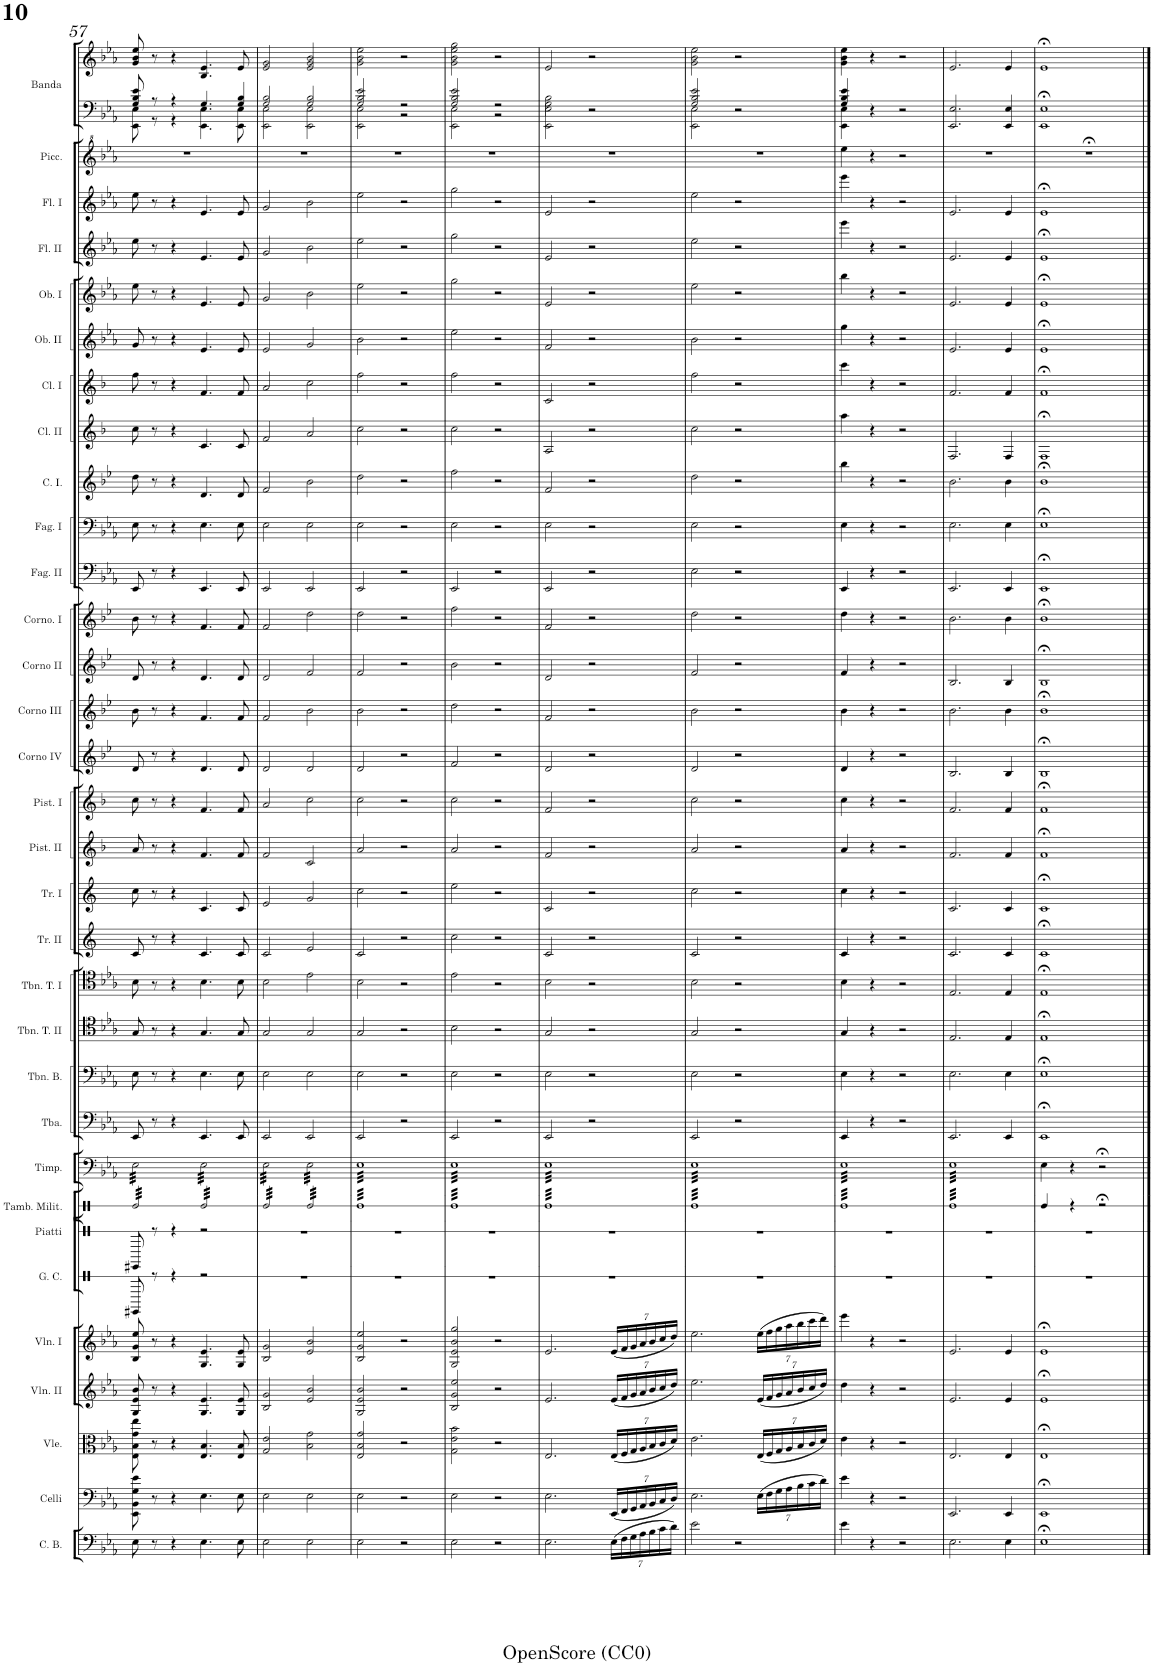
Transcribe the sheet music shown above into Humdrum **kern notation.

**kern	**kern	**kern	**kern	**kern	**kern	**kern	**kern	**kern	**kern	**kern	**kern	**kern	**kern	**kern	**kern	**kern	**kern	**kern	**kern	**kern	**kern	**kern	**kern	**kern	**kern	**kern	**kern	**kern	**kern	**kern	**kern
*part31	*part30	*part29	*part28	*part27	*part26	*part25	*part24	*part23	*part22	*part21	*part20	*part19	*part18	*part17	*part16	*part15	*part14	*part13	*part12	*part11	*part10	*part9	*part8	*part7	*part6	*part5	*part4	*part3	*part2	*part1	*part1
*staff32	*staff31	*staff30	*staff29	*staff28	*staff27	*staff26	*staff25	*staff24	*staff23	*staff22	*staff21	*staff20	*staff19	*staff18	*staff17	*staff16	*staff15	*staff14	*staff13	*staff12	*staff11	*staff10	*staff9	*staff8	*staff7	*staff6	*staff5	*staff4	*staff3	*staff2	*staff1
*I"C. Bassi	*I"Celli	*I"Viole	*I"Violini II	*I"Violini I	*I"Gran Cassa	*I"Piatti	*I"Timpani G. B. Eb.	*I"Tuba	*I"Trombone Basso	*I"Trombone Tenore II	*I"Trombone Tenore I	*I"Trombe Eb II	*I"Trombe Eb I	*I"Pist. Bb II	*I"Pist. Bb I	*I"Corno in F IV	*I"Corno in F III	*I"Corno in F II	*I"Corno in F I	*I"Fagotto II	*I"Fagotto I	*I"Corno Inglese	*I"Clarinetto in Bb II	*I"Clarinetto in Bb I	*I"Oboi II	*I"Oboi I	*I"Flauto II	*I"Flauto I	*I"Piccolo	*I"Banda (ad libitum)	*
*I'C. B.	*I'Celli	*I'Vle.	*I'Vln. II	*I'Vln. I	*I'G. C.	*I'Piatti	*I'Timp.	*I'Tba.	*I'Tbn. B.	*I'Tbn. T. II	*I'Tbn. T. I	*I'Tr. II	*I'Tr. I	*I'Pist. II	*I'Pist. I	*I'Corno IV	*I'Corno III	*I'Corno II	*I'Corno. I	*I'Fag. II	*I'Fag. I	*I'C. I.	*I'Cl. II	*I'Cl. I	*I'Ob. II	*I'Ob. I	*I'Fl. II	*I'Fl. I	*I'Picc.	*I'Banda	*
!!LO:PB:g=z
*clefF4	*clefF4	*clefC3	*clefG2	*clefG2	*clefX	*clefX	*clefF4	*clefF4	*clefF4	*clefC4	*clefC4	*clefG2	*clefG2	*clefG2	*clefG2	*clefG2	*clefG2	*clefG2	*clefG2	*clefF4	*clefF4	*clefG2	*clefG2	*clefG2	*clefG2	*clefG2	*clefG2	*clefG2	*clefG^2	*clefF4	*clefG2
*Trd7c12	*	*	*	*	*	*	*	*	*	*	*	*Trd-2c-3	*Trd-2c-3	*Trd1c2	*Trd1c2	*Trd4c7	*Trd4c7	*Trd4c7	*Trd4c7	*	*	*Trd4c7	*Trd1c2	*Trd1c2	*	*	*	*	*Trd-7c-12	*	*
*k[b-e-a-]	*k[b-e-a-]	*k[b-e-a-]	*k[b-e-a-]	*k[b-e-a-]	*k[b-e-a-]	*k[b-e-a-]	*k[b-e-a-]	*k[b-e-a-]	*k[b-e-a-]	*k[b-e-a-]	*k[b-e-a-]	*k[]	*k[]	*k[b-]	*k[b-]	*k[b-e-]	*k[b-e-]	*k[b-e-]	*k[b-e-]	*k[b-e-a-]	*k[b-e-a-]	*k[b-e-]	*k[b-]	*k[b-]	*k[b-e-a-]	*k[b-e-a-]	*k[b-e-a-]	*k[b-e-a-]	*k[b-e-a-]	*k[b-e-a-]	*k[b-e-a-]
*M4/4	*M4/4	*M4/4	*M4/4	*M4/4	*M4/4	*M4/4	*M4/4	*M4/4	*M4/4	*M4/4	*M4/4	*M4/4	*M4/4	*M4/4	*M4/4	*M4/4	*M4/4	*M4/4	*M4/4	*M4/4	*M4/4	*M4/4	*M4/4	*M4/4	*M4/4	*M4/4	*M4/4	*M4/4	*M4/4	*M4/4	*M4/4
*met(c)	*met(c)	*met(c)	*met(c)	*met(c)	*met(c)	*met(c)	*met(c)	*met(c)	*met(c)	*met(c)	*met(c)	*met(c)	*met(c)	*met(c)	*met(c)	*met(c)	*met(c)	*met(c)	*met(c)	*met(c)	*met(c)	*met(c)	*met(c)	*met(c)	*met(c)	*met(c)	*met(c)	*met(c)	*met(c)	*met(c)	*met(c)
=57	=57	=57	=57	=57	=57	=57	=57	=57	=57	=57	=57	=57	=57	=57	=57	=57	=57	=57	=57	=57	=57	=57	=57	=57	=57	=57	=57	=57	=57	=57	=57
*	*	*	*	*	*	*	*	*	*	*	*	*	*	*	*	*	*	*	*	*	*	*	*	*	*	*	*	*	*	*^	*
*	*	*	*	*	*	*	*tremolo	*	*	*	*	*	*	*	*	*	*	*	*	*	*	*	*	*	*	*	*	*	*	*	*	*
8E-\	8EE-\ 8BB-\ 8G\ 8e-\	8E-\ 8B-\ 8g\ 8ee-\	8G/ 8e-/ 8b-/	8B-/ 8g/ 8ee-/	8F#X/	8F#X/	32E-\LLL	8EE-/	8E-\	8G/	8B-\	8c/	8cc\	8a/	8cc\	8d/	8b-\	8d/	8b-\	8EE-/	8E-\	8dd\	8cc\	8ff\	8g/	8ee-\	8ee-\	8ee-\	1r	8G/ 8B-/ 8e-/	8EE-\ 8E-\	8g/ 8b-/ 8ee-/
.	.	.	.	.	.	.	32E-\	.	.	.	.	.	.	.	.	.	.	.	.	.	.	.	.	.	.	.	.	.	.	.	.	.
.	.	.	.	.	.	.	32E-\	.	.	.	.	.	.	.	.	.	.	.	.	.	.	.	.	.	.	.	.	.	.	.	.	.
.	.	.	.	.	.	.	32E-\	.	.	.	.	.	.	.	.	.	.	.	.	.	.	.	.	.	.	.	.	.	.	.	.	.
8r	8r	8r	8r	8r	8r	8r	32E-\	8r	8r	8r	8r	8r	8r	8r	8r	8r	8r	8r	8r	8r	8r	8r	8r	8r	8r	8r	8r	8r	.	8r	8r	8r
.	.	.	.	.	.	.	32E-\	.	.	.	.	.	.	.	.	.	.	.	.	.	.	.	.	.	.	.	.	.	.	.	.	.
.	.	.	.	.	.	.	32E-\	.	.	.	.	.	.	.	.	.	.	.	.	.	.	.	.	.	.	.	.	.	.	.	.	.
.	.	.	.	.	.	.	32E-\	.	.	.	.	.	.	.	.	.	.	.	.	.	.	.	.	.	.	.	.	.	.	.	.	.
4r	4r	4r	4r	4r	4r	4r	32E-\	4r	4r	4r	4r	4r	4r	4r	4r	4r	4r	4r	4r	4r	4r	4r	4r	4r	4r	4r	4r	4r	.	4r	4r	4r
.	.	.	.	.	.	.	32E-\	.	.	.	.	.	.	.	.	.	.	.	.	.	.	.	.	.	.	.	.	.	.	.	.	.
.	.	.	.	.	.	.	32E-\	.	.	.	.	.	.	.	.	.	.	.	.	.	.	.	.	.	.	.	.	.	.	.	.	.
.	.	.	.	.	.	.	32E-\	.	.	.	.	.	.	.	.	.	.	.	.	.	.	.	.	.	.	.	.	.	.	.	.	.
.	.	.	.	.	.	.	32E-\	.	.	.	.	.	.	.	.	.	.	.	.	.	.	.	.	.	.	.	.	.	.	.	.	.
.	.	.	.	.	.	.	32E-\	.	.	.	.	.	.	.	.	.	.	.	.	.	.	.	.	.	.	.	.	.	.	.	.	.
.	.	.	.	.	.	.	32E-\	.	.	.	.	.	.	.	.	.	.	.	.	.	.	.	.	.	.	.	.	.	.	.	.	.
.	.	.	.	.	.	.	32E-\JJJ	.	.	.	.	.	.	.	.	.	.	.	.	.	.	.	.	.	.	.	.	.	.	.	.	.
4.E-\	4.E-\	4.E-/ 4.B-/	4.G/ 4.e-/	4.G/ 4.e-/	2r	2r	32E-\LLL	4.EE-/	4.E-\	4.G/	4.B-\	4.c/	4.c/	4.f/	4.f/	4.d/	4.f/	4.d/	4.f/	4.EE-/	4.E-\	4.d/	4.c/	4.f/	4.e-/	4.e-/	4.e-/	4.e-/	.	4.G/	4.EE-\ 4.E-\	4.B-/ 4.e-/
.	.	.	.	.	.	.	32E-\	.	.	.	.	.	.	.	.	.	.	.	.	.	.	.	.	.	.	.	.	.	.	.	.	.
.	.	.	.	.	.	.	32E-\	.	.	.	.	.	.	.	.	.	.	.	.	.	.	.	.	.	.	.	.	.	.	.	.	.
.	.	.	.	.	.	.	32E-\	.	.	.	.	.	.	.	.	.	.	.	.	.	.	.	.	.	.	.	.	.	.	.	.	.
.	.	.	.	.	.	.	32E-\	.	.	.	.	.	.	.	.	.	.	.	.	.	.	.	.	.	.	.	.	.	.	.	.	.
.	.	.	.	.	.	.	32E-\	.	.	.	.	.	.	.	.	.	.	.	.	.	.	.	.	.	.	.	.	.	.	.	.	.
.	.	.	.	.	.	.	32E-\	.	.	.	.	.	.	.	.	.	.	.	.	.	.	.	.	.	.	.	.	.	.	.	.	.
.	.	.	.	.	.	.	32E-\	.	.	.	.	.	.	.	.	.	.	.	.	.	.	.	.	.	.	.	.	.	.	.	.	.
.	.	.	.	.	.	.	32E-\	.	.	.	.	.	.	.	.	.	.	.	.	.	.	.	.	.	.	.	.	.	.	.	.	.
.	.	.	.	.	.	.	32E-\	.	.	.	.	.	.	.	.	.	.	.	.	.	.	.	.	.	.	.	.	.	.	.	.	.
.	.	.	.	.	.	.	32E-\	.	.	.	.	.	.	.	.	.	.	.	.	.	.	.	.	.	.	.	.	.	.	.	.	.
.	.	.	.	.	.	.	32E-\	.	.	.	.	.	.	.	.	.	.	.	.	.	.	.	.	.	.	.	.	.	.	.	.	.
8E-\	8E-\	8E-/ 8B-/	8G/ 8e-/	8G/ 8e-/	.	.	32E-\	8EE-/	8E-\	8G/	8B-\	8c/	8c/	8f/	8f/	8d/	8f/	8d/	8f/	8EE-/	8E-\	8d/	8c/	8f/	8e-/	8e-/	8e-/	8e-/	.	8G/ 8B-/	8EE-\ 8E-\	8e-/
.	.	.	.	.	.	.	32E-\	.	.	.	.	.	.	.	.	.	.	.	.	.	.	.	.	.	.	.	.	.	.	.	.	.
.	.	.	.	.	.	.	32E-\	.	.	.	.	.	.	.	.	.	.	.	.	.	.	.	.	.	.	.	.	.	.	.	.	.
.	.	.	.	.	.	.	32E-\JJJ	.	.	.	.	.	.	.	.	.	.	.	.	.	.	.	.	.	.	.	.	.	.	.	.	.
=58	=58	=58	=58	=58	=58	=58	=58	=58	=58	=58	=58	=58	=58	=58	=58	=58	=58	=58	=58	=58	=58	=58	=58	=58	=58	=58	=58	=58	=58	=58	=58	=58
2E-\	2E-\	2G/ 2e-/	2B-/ 2g/	2B-/ 2g/	1r	1r	32E-\LLL	2EE-/	2E-\	2G/	2B-\	2c/	2e/	2f/	2a/	2d/	2f/	2d/	2f/	2EE-/	2E-\	2f/	2f/	2a/	2e-/	2g/	2g/	2g/	1r	2G/ 2B-/	2EE-\ 2E-\	2e-/ 2g/
.	.	.	.	.	.	.	32E-\	.	.	.	.	.	.	.	.	.	.	.	.	.	.	.	.	.	.	.	.	.	.	.	.	.
.	.	.	.	.	.	.	32E-\	.	.	.	.	.	.	.	.	.	.	.	.	.	.	.	.	.	.	.	.	.	.	.	.	.
.	.	.	.	.	.	.	32E-\	.	.	.	.	.	.	.	.	.	.	.	.	.	.	.	.	.	.	.	.	.	.	.	.	.
.	.	.	.	.	.	.	32E-\	.	.	.	.	.	.	.	.	.	.	.	.	.	.	.	.	.	.	.	.	.	.	.	.	.
.	.	.	.	.	.	.	32E-\	.	.	.	.	.	.	.	.	.	.	.	.	.	.	.	.	.	.	.	.	.	.	.	.	.
.	.	.	.	.	.	.	32E-\	.	.	.	.	.	.	.	.	.	.	.	.	.	.	.	.	.	.	.	.	.	.	.	.	.
.	.	.	.	.	.	.	32E-\	.	.	.	.	.	.	.	.	.	.	.	.	.	.	.	.	.	.	.	.	.	.	.	.	.
.	.	.	.	.	.	.	32E-\	.	.	.	.	.	.	.	.	.	.	.	.	.	.	.	.	.	.	.	.	.	.	.	.	.
.	.	.	.	.	.	.	32E-\	.	.	.	.	.	.	.	.	.	.	.	.	.	.	.	.	.	.	.	.	.	.	.	.	.
.	.	.	.	.	.	.	32E-\	.	.	.	.	.	.	.	.	.	.	.	.	.	.	.	.	.	.	.	.	.	.	.	.	.
.	.	.	.	.	.	.	32E-\	.	.	.	.	.	.	.	.	.	.	.	.	.	.	.	.	.	.	.	.	.	.	.	.	.
.	.	.	.	.	.	.	32E-\	.	.	.	.	.	.	.	.	.	.	.	.	.	.	.	.	.	.	.	.	.	.	.	.	.
.	.	.	.	.	.	.	32E-\	.	.	.	.	.	.	.	.	.	.	.	.	.	.	.	.	.	.	.	.	.	.	.	.	.
.	.	.	.	.	.	.	32E-\	.	.	.	.	.	.	.	.	.	.	.	.	.	.	.	.	.	.	.	.	.	.	.	.	.
.	.	.	.	.	.	.	32E-\JJJ	.	.	.	.	.	.	.	.	.	.	.	.	.	.	.	.	.	.	.	.	.	.	.	.	.
2E-\	2E-\	2B-\ 2g\	2e-/ 2b-/	2e-/ 2b-/	.	.	32E-\LLL	2EE-/	2E-\	2G/	2e-\	2e/	2g/	2c/	2cc\	2d/	2b-\	2f/	2dd\	2EE-/	2E-\	2b-\	2a/	2cc\	2g/	2b-\	2b-\	2b-\	.	2G/ 2B-/	2EE-\ 2E-\	2e-/ 2g/ 2b-/
.	.	.	.	.	.	.	32E-\	.	.	.	.	.	.	.	.	.	.	.	.	.	.	.	.	.	.	.	.	.	.	.	.	.
.	.	.	.	.	.	.	32E-\	.	.	.	.	.	.	.	.	.	.	.	.	.	.	.	.	.	.	.	.	.	.	.	.	.
.	.	.	.	.	.	.	32E-\	.	.	.	.	.	.	.	.	.	.	.	.	.	.	.	.	.	.	.	.	.	.	.	.	.
.	.	.	.	.	.	.	32E-\	.	.	.	.	.	.	.	.	.	.	.	.	.	.	.	.	.	.	.	.	.	.	.	.	.
.	.	.	.	.	.	.	32E-\	.	.	.	.	.	.	.	.	.	.	.	.	.	.	.	.	.	.	.	.	.	.	.	.	.
.	.	.	.	.	.	.	32E-\	.	.	.	.	.	.	.	.	.	.	.	.	.	.	.	.	.	.	.	.	.	.	.	.	.
.	.	.	.	.	.	.	32E-\	.	.	.	.	.	.	.	.	.	.	.	.	.	.	.	.	.	.	.	.	.	.	.	.	.
.	.	.	.	.	.	.	32E-\	.	.	.	.	.	.	.	.	.	.	.	.	.	.	.	.	.	.	.	.	.	.	.	.	.
.	.	.	.	.	.	.	32E-\	.	.	.	.	.	.	.	.	.	.	.	.	.	.	.	.	.	.	.	.	.	.	.	.	.
.	.	.	.	.	.	.	32E-\	.	.	.	.	.	.	.	.	.	.	.	.	.	.	.	.	.	.	.	.	.	.	.	.	.
.	.	.	.	.	.	.	32E-\	.	.	.	.	.	.	.	.	.	.	.	.	.	.	.	.	.	.	.	.	.	.	.	.	.
.	.	.	.	.	.	.	32E-\	.	.	.	.	.	.	.	.	.	.	.	.	.	.	.	.	.	.	.	.	.	.	.	.	.
.	.	.	.	.	.	.	32E-\	.	.	.	.	.	.	.	.	.	.	.	.	.	.	.	.	.	.	.	.	.	.	.	.	.
.	.	.	.	.	.	.	32E-\	.	.	.	.	.	.	.	.	.	.	.	.	.	.	.	.	.	.	.	.	.	.	.	.	.
.	.	.	.	.	.	.	32E-\JJJ	.	.	.	.	.	.	.	.	.	.	.	.	.	.	.	.	.	.	.	.	.	.	.	.	.
=59	=59	=59	=59	=59	=59	=59	=59	=59	=59	=59	=59	=59	=59	=59	=59	=59	=59	=59	=59	=59	=59	=59	=59	=59	=59	=59	=59	=59	=59	=59	=59	=59
2E-\	2E-\	2E-/ 2B-/ 2g/	2G/ 2e-/ 2b-/	2B-/ 2g/ 2ee-/	1r	1r	32E-LLL	2EE-/	2E-\	2G/	2B-\	2c/	2cc\	2a/	2cc\	2d/	2b-\	2f/	2dd\	2EE-/	2E-\	2dd\	2cc\	2ff\	2b-\	2ee-\	2ee-\	2ee-\	1r	2G/ 2B-/ 2e-/	2EE-\ 2E-\	2g\ 2b-\ 2ee-\
.	.	.	.	.	.	.	32E-	.	.	.	.	.	.	.	.	.	.	.	.	.	.	.	.	.	.	.	.	.	.	.	.	.
.	.	.	.	.	.	.	32E-	.	.	.	.	.	.	.	.	.	.	.	.	.	.	.	.	.	.	.	.	.	.	.	.	.
.	.	.	.	.	.	.	32E-	.	.	.	.	.	.	.	.	.	.	.	.	.	.	.	.	.	.	.	.	.	.	.	.	.
.	.	.	.	.	.	.	32E-	.	.	.	.	.	.	.	.	.	.	.	.	.	.	.	.	.	.	.	.	.	.	.	.	.
.	.	.	.	.	.	.	32E-	.	.	.	.	.	.	.	.	.	.	.	.	.	.	.	.	.	.	.	.	.	.	.	.	.
.	.	.	.	.	.	.	32E-	.	.	.	.	.	.	.	.	.	.	.	.	.	.	.	.	.	.	.	.	.	.	.	.	.
.	.	.	.	.	.	.	32E-	.	.	.	.	.	.	.	.	.	.	.	.	.	.	.	.	.	.	.	.	.	.	.	.	.
.	.	.	.	.	.	.	32E-	.	.	.	.	.	.	.	.	.	.	.	.	.	.	.	.	.	.	.	.	.	.	.	.	.
.	.	.	.	.	.	.	32E-	.	.	.	.	.	.	.	.	.	.	.	.	.	.	.	.	.	.	.	.	.	.	.	.	.
.	.	.	.	.	.	.	32E-	.	.	.	.	.	.	.	.	.	.	.	.	.	.	.	.	.	.	.	.	.	.	.	.	.
.	.	.	.	.	.	.	32E-	.	.	.	.	.	.	.	.	.	.	.	.	.	.	.	.	.	.	.	.	.	.	.	.	.
.	.	.	.	.	.	.	32E-	.	.	.	.	.	.	.	.	.	.	.	.	.	.	.	.	.	.	.	.	.	.	.	.	.
.	.	.	.	.	.	.	32E-	.	.	.	.	.	.	.	.	.	.	.	.	.	.	.	.	.	.	.	.	.	.	.	.	.
.	.	.	.	.	.	.	32E-	.	.	.	.	.	.	.	.	.	.	.	.	.	.	.	.	.	.	.	.	.	.	.	.	.
.	.	.	.	.	.	.	32E-	.	.	.	.	.	.	.	.	.	.	.	.	.	.	.	.	.	.	.	.	.	.	.	.	.
2r	2r	2r	2r	2r	.	.	32E-	2r	2r	2r	2r	2r	2r	2r	2r	2r	2r	2r	2r	2r	2r	2r	2r	2r	2r	2r	2r	2r	.	2r	2r	2r
.	.	.	.	.	.	.	32E-	.	.	.	.	.	.	.	.	.	.	.	.	.	.	.	.	.	.	.	.	.	.	.	.	.
.	.	.	.	.	.	.	32E-	.	.	.	.	.	.	.	.	.	.	.	.	.	.	.	.	.	.	.	.	.	.	.	.	.
.	.	.	.	.	.	.	32E-	.	.	.	.	.	.	.	.	.	.	.	.	.	.	.	.	.	.	.	.	.	.	.	.	.
.	.	.	.	.	.	.	32E-	.	.	.	.	.	.	.	.	.	.	.	.	.	.	.	.	.	.	.	.	.	.	.	.	.
.	.	.	.	.	.	.	32E-	.	.	.	.	.	.	.	.	.	.	.	.	.	.	.	.	.	.	.	.	.	.	.	.	.
.	.	.	.	.	.	.	32E-	.	.	.	.	.	.	.	.	.	.	.	.	.	.	.	.	.	.	.	.	.	.	.	.	.
.	.	.	.	.	.	.	32E-	.	.	.	.	.	.	.	.	.	.	.	.	.	.	.	.	.	.	.	.	.	.	.	.	.
.	.	.	.	.	.	.	32E-	.	.	.	.	.	.	.	.	.	.	.	.	.	.	.	.	.	.	.	.	.	.	.	.	.
.	.	.	.	.	.	.	32E-	.	.	.	.	.	.	.	.	.	.	.	.	.	.	.	.	.	.	.	.	.	.	.	.	.
.	.	.	.	.	.	.	32E-	.	.	.	.	.	.	.	.	.	.	.	.	.	.	.	.	.	.	.	.	.	.	.	.	.
.	.	.	.	.	.	.	32E-	.	.	.	.	.	.	.	.	.	.	.	.	.	.	.	.	.	.	.	.	.	.	.	.	.
.	.	.	.	.	.	.	32E-	.	.	.	.	.	.	.	.	.	.	.	.	.	.	.	.	.	.	.	.	.	.	.	.	.
.	.	.	.	.	.	.	32E-	.	.	.	.	.	.	.	.	.	.	.	.	.	.	.	.	.	.	.	.	.	.	.	.	.
.	.	.	.	.	.	.	32E-	.	.	.	.	.	.	.	.	.	.	.	.	.	.	.	.	.	.	.	.	.	.	.	.	.
.	.	.	.	.	.	.	32E-JJJ	.	.	.	.	.	.	.	.	.	.	.	.	.	.	.	.	.	.	.	.	.	.	.	.	.
=60	=60	=60	=60	=60	=60	=60	=60	=60	=60	=60	=60	=60	=60	=60	=60	=60	=60	=60	=60	=60	=60	=60	=60	=60	=60	=60	=60	=60	=60	=60	=60	=60
2E-\	2E-\	2G\ 2e-\ 2b-\	2B-/ 2g/ 2ee-/	2G/ 2e-/ 2b-/ 2gg/	1r	1r	32E-LLL	2EE-/	2E-\	2B-\	2e-\	2cc\	2ee\	2a/	2cc\	2f/	2dd\	2b-\	2ff\	2EE-/	2E-\	2ff\	2cc\	2ff\	2ee-\	2gg\	2gg\	2gg\	1r	2G/ 2B-/ 2e-/	2EE-\ 2E-\	2g\ 2b-\ 2ee-\ 2gg\
.	.	.	.	.	.	.	32E-	.	.	.	.	.	.	.	.	.	.	.	.	.	.	.	.	.	.	.	.	.	.	.	.	.
.	.	.	.	.	.	.	32E-	.	.	.	.	.	.	.	.	.	.	.	.	.	.	.	.	.	.	.	.	.	.	.	.	.
.	.	.	.	.	.	.	32E-	.	.	.	.	.	.	.	.	.	.	.	.	.	.	.	.	.	.	.	.	.	.	.	.	.
.	.	.	.	.	.	.	32E-	.	.	.	.	.	.	.	.	.	.	.	.	.	.	.	.	.	.	.	.	.	.	.	.	.
.	.	.	.	.	.	.	32E-	.	.	.	.	.	.	.	.	.	.	.	.	.	.	.	.	.	.	.	.	.	.	.	.	.
.	.	.	.	.	.	.	32E-	.	.	.	.	.	.	.	.	.	.	.	.	.	.	.	.	.	.	.	.	.	.	.	.	.
.	.	.	.	.	.	.	32E-	.	.	.	.	.	.	.	.	.	.	.	.	.	.	.	.	.	.	.	.	.	.	.	.	.
.	.	.	.	.	.	.	32E-	.	.	.	.	.	.	.	.	.	.	.	.	.	.	.	.	.	.	.	.	.	.	.	.	.
.	.	.	.	.	.	.	32E-	.	.	.	.	.	.	.	.	.	.	.	.	.	.	.	.	.	.	.	.	.	.	.	.	.
.	.	.	.	.	.	.	32E-	.	.	.	.	.	.	.	.	.	.	.	.	.	.	.	.	.	.	.	.	.	.	.	.	.
.	.	.	.	.	.	.	32E-	.	.	.	.	.	.	.	.	.	.	.	.	.	.	.	.	.	.	.	.	.	.	.	.	.
.	.	.	.	.	.	.	32E-	.	.	.	.	.	.	.	.	.	.	.	.	.	.	.	.	.	.	.	.	.	.	.	.	.
.	.	.	.	.	.	.	32E-	.	.	.	.	.	.	.	.	.	.	.	.	.	.	.	.	.	.	.	.	.	.	.	.	.
.	.	.	.	.	.	.	32E-	.	.	.	.	.	.	.	.	.	.	.	.	.	.	.	.	.	.	.	.	.	.	.	.	.
.	.	.	.	.	.	.	32E-	.	.	.	.	.	.	.	.	.	.	.	.	.	.	.	.	.	.	.	.	.	.	.	.	.
2r	2r	2r	2r	2r	.	.	32E-	2r	2r	2r	2r	2r	2r	2r	2r	2r	2r	2r	2r	2r	2r	2r	2r	2r	2r	2r	2r	2r	.	2r	2r	2r
.	.	.	.	.	.	.	32E-	.	.	.	.	.	.	.	.	.	.	.	.	.	.	.	.	.	.	.	.	.	.	.	.	.
.	.	.	.	.	.	.	32E-	.	.	.	.	.	.	.	.	.	.	.	.	.	.	.	.	.	.	.	.	.	.	.	.	.
.	.	.	.	.	.	.	32E-	.	.	.	.	.	.	.	.	.	.	.	.	.	.	.	.	.	.	.	.	.	.	.	.	.
.	.	.	.	.	.	.	32E-	.	.	.	.	.	.	.	.	.	.	.	.	.	.	.	.	.	.	.	.	.	.	.	.	.
.	.	.	.	.	.	.	32E-	.	.	.	.	.	.	.	.	.	.	.	.	.	.	.	.	.	.	.	.	.	.	.	.	.
.	.	.	.	.	.	.	32E-	.	.	.	.	.	.	.	.	.	.	.	.	.	.	.	.	.	.	.	.	.	.	.	.	.
.	.	.	.	.	.	.	32E-	.	.	.	.	.	.	.	.	.	.	.	.	.	.	.	.	.	.	.	.	.	.	.	.	.
.	.	.	.	.	.	.	32E-	.	.	.	.	.	.	.	.	.	.	.	.	.	.	.	.	.	.	.	.	.	.	.	.	.
.	.	.	.	.	.	.	32E-	.	.	.	.	.	.	.	.	.	.	.	.	.	.	.	.	.	.	.	.	.	.	.	.	.
.	.	.	.	.	.	.	32E-	.	.	.	.	.	.	.	.	.	.	.	.	.	.	.	.	.	.	.	.	.	.	.	.	.
.	.	.	.	.	.	.	32E-	.	.	.	.	.	.	.	.	.	.	.	.	.	.	.	.	.	.	.	.	.	.	.	.	.
.	.	.	.	.	.	.	32E-	.	.	.	.	.	.	.	.	.	.	.	.	.	.	.	.	.	.	.	.	.	.	.	.	.
.	.	.	.	.	.	.	32E-	.	.	.	.	.	.	.	.	.	.	.	.	.	.	.	.	.	.	.	.	.	.	.	.	.
.	.	.	.	.	.	.	32E-	.	.	.	.	.	.	.	.	.	.	.	.	.	.	.	.	.	.	.	.	.	.	.	.	.
.	.	.	.	.	.	.	32E-JJJ	.	.	.	.	.	.	.	.	.	.	.	.	.	.	.	.	.	.	.	.	.	.	.	.	.
=61	=61	=61	=61	=61	=61	=61	=61	=61	=61	=61	=61	=61	=61	=61	=61	=61	=61	=61	=61	=61	=61	=61	=61	=61	=61	=61	=61	=61	=61	=61	=61	=61
2.E-\	2.E-\	2.E-/	2.e-/	2.e-/	1r	1r	32E-LLL	2EE-/	2E-\	2G/	2B-\	2c/	2c/	2f/	2f/	2d/	2f/	2d/	2f/	2EE-/	2E-\	2f/	2A/	2c/	2f/	2e-/	2e-/	2e-/	1r	2B-\	2EE-\ 2E-\ 2G\	2e-/
.	.	.	.	.	.	.	32E-	.	.	.	.	.	.	.	.	.	.	.	.	.	.	.	.	.	.	.	.	.	.	.	.	.
.	.	.	.	.	.	.	32E-	.	.	.	.	.	.	.	.	.	.	.	.	.	.	.	.	.	.	.	.	.	.	.	.	.
.	.	.	.	.	.	.	32E-	.	.	.	.	.	.	.	.	.	.	.	.	.	.	.	.	.	.	.	.	.	.	.	.	.
.	.	.	.	.	.	.	32E-	.	.	.	.	.	.	.	.	.	.	.	.	.	.	.	.	.	.	.	.	.	.	.	.	.
.	.	.	.	.	.	.	32E-	.	.	.	.	.	.	.	.	.	.	.	.	.	.	.	.	.	.	.	.	.	.	.	.	.
.	.	.	.	.	.	.	32E-	.	.	.	.	.	.	.	.	.	.	.	.	.	.	.	.	.	.	.	.	.	.	.	.	.
.	.	.	.	.	.	.	32E-	.	.	.	.	.	.	.	.	.	.	.	.	.	.	.	.	.	.	.	.	.	.	.	.	.
.	.	.	.	.	.	.	32E-	.	.	.	.	.	.	.	.	.	.	.	.	.	.	.	.	.	.	.	.	.	.	.	.	.
.	.	.	.	.	.	.	32E-	.	.	.	.	.	.	.	.	.	.	.	.	.	.	.	.	.	.	.	.	.	.	.	.	.
.	.	.	.	.	.	.	32E-	.	.	.	.	.	.	.	.	.	.	.	.	.	.	.	.	.	.	.	.	.	.	.	.	.
.	.	.	.	.	.	.	32E-	.	.	.	.	.	.	.	.	.	.	.	.	.	.	.	.	.	.	.	.	.	.	.	.	.
.	.	.	.	.	.	.	32E-	.	.	.	.	.	.	.	.	.	.	.	.	.	.	.	.	.	.	.	.	.	.	.	.	.
.	.	.	.	.	.	.	32E-	.	.	.	.	.	.	.	.	.	.	.	.	.	.	.	.	.	.	.	.	.	.	.	.	.
.	.	.	.	.	.	.	32E-	.	.	.	.	.	.	.	.	.	.	.	.	.	.	.	.	.	.	.	.	.	.	.	.	.
.	.	.	.	.	.	.	32E-	.	.	.	.	.	.	.	.	.	.	.	.	.	.	.	.	.	.	.	.	.	.	.	.	.
.	.	.	.	.	.	.	32E-	2r	2r	2r	2r	2r	2r	2r	2r	2r	2r	2r	2r	2r	2r	2r	2r	2r	2r	2r	2r	2r	.	2ryy	2r	2r
.	.	.	.	.	.	.	32E-	.	.	.	.	.	.	.	.	.	.	.	.	.	.	.	.	.	.	.	.	.	.	.	.	.
.	.	.	.	.	.	.	32E-	.	.	.	.	.	.	.	.	.	.	.	.	.	.	.	.	.	.	.	.	.	.	.	.	.
.	.	.	.	.	.	.	32E-	.	.	.	.	.	.	.	.	.	.	.	.	.	.	.	.	.	.	.	.	.	.	.	.	.
.	.	.	.	.	.	.	32E-	.	.	.	.	.	.	.	.	.	.	.	.	.	.	.	.	.	.	.	.	.	.	.	.	.
.	.	.	.	.	.	.	32E-	.	.	.	.	.	.	.	.	.	.	.	.	.	.	.	.	.	.	.	.	.	.	.	.	.
.	.	.	.	.	.	.	32E-	.	.	.	.	.	.	.	.	.	.	.	.	.	.	.	.	.	.	.	.	.	.	.	.	.
.	.	.	.	.	.	.	32E-	.	.	.	.	.	.	.	.	.	.	.	.	.	.	.	.	.	.	.	.	.	.	.	.	.
*Xbrackettup	*Xbrackettup	*Xbrackettup	*Xbrackettup	*Xbrackettup	*	*	*	*	*	*	*	*	*	*	*	*	*	*	*	*	*	*	*	*	*	*	*	*	*	*	*	*
(28E-\LL	(28EE-/LL	(28E-/LL	(28e-/LL	(28e-/LL	.	.	32E-	.	.	.	.	.	.	.	.	.	.	.	.	.	.	.	.	.	.	.	.	.	.	.	.	.
.	.	.	.	.	.	.	32E-	.	.	.	.	.	.	.	.	.	.	.	.	.	.	.	.	.	.	.	.	.	.	.	.	.
28F\	28FF/	28F/	28f/	28f/	.	.	.	.	.	.	.	.	.	.	.	.	.	.	.	.	.	.	.	.	.	.	.	.	.	.	.	.
.	.	.	.	.	.	.	32E-	.	.	.	.	.	.	.	.	.	.	.	.	.	.	.	.	.	.	.	.	.	.	.	.	.
28G\	28GG/	28G/	28g/	28g/	.	.	.	.	.	.	.	.	.	.	.	.	.	.	.	.	.	.	.	.	.	.	.	.	.	.	.	.
.	.	.	.	.	.	.	32E-	.	.	.	.	.	.	.	.	.	.	.	.	.	.	.	.	.	.	.	.	.	.	.	.	.
28A-\	28AA-/	28A-/	28a-/	28a-/	.	.	.	.	.	.	.	.	.	.	.	.	.	.	.	.	.	.	.	.	.	.	.	.	.	.	.	.
.	.	.	.	.	.	.	32E-	.	.	.	.	.	.	.	.	.	.	.	.	.	.	.	.	.	.	.	.	.	.	.	.	.
28B-\	28BB-/	28B-/	28b-/	28b-/	.	.	.	.	.	.	.	.	.	.	.	.	.	.	.	.	.	.	.	.	.	.	.	.	.	.	.	.
.	.	.	.	.	.	.	32E-	.	.	.	.	.	.	.	.	.	.	.	.	.	.	.	.	.	.	.	.	.	.	.	.	.
28c\	28C/	28c/	28cc/	28cc/	.	.	.	.	.	.	.	.	.	.	.	.	.	.	.	.	.	.	.	.	.	.	.	.	.	.	.	.
.	.	.	.	.	.	.	32E-	.	.	.	.	.	.	.	.	.	.	.	.	.	.	.	.	.	.	.	.	.	.	.	.	.
28d\JJ)	28D/JJ)	28d/JJ)	28dd/JJ)	28dd/JJ)	.	.	.	.	.	.	.	.	.	.	.	.	.	.	.	.	.	.	.	.	.	.	.	.	.	.	.	.
.	.	.	.	.	.	.	32E-JJJ	.	.	.	.	.	.	.	.	.	.	.	.	.	.	.	.	.	.	.	.	.	.	.	.	.
=62	=62	=62	=62	=62	=62	=62	=62	=62	=62	=62	=62	=62	=62	=62	=62	=62	=62	=62	=62	=62	=62	=62	=62	=62	=62	=62	=62	=62	=62	=62	=62	=62
2e-\	2.E-\	2.e-\	2.ee-\	2.ee-\	1r	1r	32E-LLL	2EE-/	2E-\	2G/	2B-\	2c/	2cc\	2a/	2cc\	2d/	2b-\	2f/	2dd\	2E-\	2E-\	2dd\	2cc\	2ff\	2b-\	2ee-\	2ee-\	2ee-\	1r	2G/ 2B-/ 2e-/	2EE-\ 2E-\	2g\ 2b-\ 2ee-\
.	.	.	.	.	.	.	32E-	.	.	.	.	.	.	.	.	.	.	.	.	.	.	.	.	.	.	.	.	.	.	.	.	.
.	.	.	.	.	.	.	32E-	.	.	.	.	.	.	.	.	.	.	.	.	.	.	.	.	.	.	.	.	.	.	.	.	.
.	.	.	.	.	.	.	32E-	.	.	.	.	.	.	.	.	.	.	.	.	.	.	.	.	.	.	.	.	.	.	.	.	.
.	.	.	.	.	.	.	32E-	.	.	.	.	.	.	.	.	.	.	.	.	.	.	.	.	.	.	.	.	.	.	.	.	.
.	.	.	.	.	.	.	32E-	.	.	.	.	.	.	.	.	.	.	.	.	.	.	.	.	.	.	.	.	.	.	.	.	.
.	.	.	.	.	.	.	32E-	.	.	.	.	.	.	.	.	.	.	.	.	.	.	.	.	.	.	.	.	.	.	.	.	.
.	.	.	.	.	.	.	32E-	.	.	.	.	.	.	.	.	.	.	.	.	.	.	.	.	.	.	.	.	.	.	.	.	.
.	.	.	.	.	.	.	32E-	.	.	.	.	.	.	.	.	.	.	.	.	.	.	.	.	.	.	.	.	.	.	.	.	.
.	.	.	.	.	.	.	32E-	.	.	.	.	.	.	.	.	.	.	.	.	.	.	.	.	.	.	.	.	.	.	.	.	.
.	.	.	.	.	.	.	32E-	.	.	.	.	.	.	.	.	.	.	.	.	.	.	.	.	.	.	.	.	.	.	.	.	.
.	.	.	.	.	.	.	32E-	.	.	.	.	.	.	.	.	.	.	.	.	.	.	.	.	.	.	.	.	.	.	.	.	.
.	.	.	.	.	.	.	32E-	.	.	.	.	.	.	.	.	.	.	.	.	.	.	.	.	.	.	.	.	.	.	.	.	.
.	.	.	.	.	.	.	32E-	.	.	.	.	.	.	.	.	.	.	.	.	.	.	.	.	.	.	.	.	.	.	.	.	.
.	.	.	.	.	.	.	32E-	.	.	.	.	.	.	.	.	.	.	.	.	.	.	.	.	.	.	.	.	.	.	.	.	.
.	.	.	.	.	.	.	32E-	.	.	.	.	.	.	.	.	.	.	.	.	.	.	.	.	.	.	.	.	.	.	.	.	.
2r	.	.	.	.	.	.	32E-	2r	2r	2r	2r	2r	2r	2r	2r	2r	2r	2r	2r	2r	2r	2r	2r	2r	2r	2r	2r	2r	.	2r	2ryy	2r
.	.	.	.	.	.	.	32E-	.	.	.	.	.	.	.	.	.	.	.	.	.	.	.	.	.	.	.	.	.	.	.	.	.
.	.	.	.	.	.	.	32E-	.	.	.	.	.	.	.	.	.	.	.	.	.	.	.	.	.	.	.	.	.	.	.	.	.
.	.	.	.	.	.	.	32E-	.	.	.	.	.	.	.	.	.	.	.	.	.	.	.	.	.	.	.	.	.	.	.	.	.
.	.	.	.	.	.	.	32E-	.	.	.	.	.	.	.	.	.	.	.	.	.	.	.	.	.	.	.	.	.	.	.	.	.
.	.	.	.	.	.	.	32E-	.	.	.	.	.	.	.	.	.	.	.	.	.	.	.	.	.	.	.	.	.	.	.	.	.
.	.	.	.	.	.	.	32E-	.	.	.	.	.	.	.	.	.	.	.	.	.	.	.	.	.	.	.	.	.	.	.	.	.
.	.	.	.	.	.	.	32E-	.	.	.	.	.	.	.	.	.	.	.	.	.	.	.	.	.	.	.	.	.	.	.	.	.
.	(28E-\LL	(28E-/LL	(28e-/LL	(28ee-\LL	.	.	32E-	.	.	.	.	.	.	.	.	.	.	.	.	.	.	.	.	.	.	.	.	.	.	.	.	.
.	.	.	.	.	.	.	32E-	.	.	.	.	.	.	.	.	.	.	.	.	.	.	.	.	.	.	.	.	.	.	.	.	.
.	28F\	28F/	28f/	28ff\	.	.	.	.	.	.	.	.	.	.	.	.	.	.	.	.	.	.	.	.	.	.	.	.	.	.	.	.
.	.	.	.	.	.	.	32E-	.	.	.	.	.	.	.	.	.	.	.	.	.	.	.	.	.	.	.	.	.	.	.	.	.
.	28G\	28G/	28g/	28gg\	.	.	.	.	.	.	.	.	.	.	.	.	.	.	.	.	.	.	.	.	.	.	.	.	.	.	.	.
.	.	.	.	.	.	.	32E-	.	.	.	.	.	.	.	.	.	.	.	.	.	.	.	.	.	.	.	.	.	.	.	.	.
.	28A-\	28A-/	28a-/	28aa-\	.	.	.	.	.	.	.	.	.	.	.	.	.	.	.	.	.	.	.	.	.	.	.	.	.	.	.	.
.	.	.	.	.	.	.	32E-	.	.	.	.	.	.	.	.	.	.	.	.	.	.	.	.	.	.	.	.	.	.	.	.	.
.	28B-\	28B-/	28b-/	28bb-\	.	.	.	.	.	.	.	.	.	.	.	.	.	.	.	.	.	.	.	.	.	.	.	.	.	.	.	.
.	.	.	.	.	.	.	32E-	.	.	.	.	.	.	.	.	.	.	.	.	.	.	.	.	.	.	.	.	.	.	.	.	.
.	28c\	28c/	28cc/	28ccc\	.	.	.	.	.	.	.	.	.	.	.	.	.	.	.	.	.	.	.	.	.	.	.	.	.	.	.	.
.	.	.	.	.	.	.	32E-	.	.	.	.	.	.	.	.	.	.	.	.	.	.	.	.	.	.	.	.	.	.	.	.	.
.	28d\JJ)	28d/JJ)	28dd/JJ)	28ddd\JJ)	.	.	.	.	.	.	.	.	.	.	.	.	.	.	.	.	.	.	.	.	.	.	.	.	.	.	.	.
.	.	.	.	.	.	.	32E-JJJ	.	.	.	.	.	.	.	.	.	.	.	.	.	.	.	.	.	.	.	.	.	.	.	.	.
=63	=63	=63	=63	=63	=63	=63	=63	=63	=63	=63	=63	=63	=63	=63	=63	=63	=63	=63	=63	=63	=63	=63	=63	=63	=63	=63	=63	=63	=63	=63	=63	=63
4e-\	4e-\	4e-\	4dd\	4eee-\	1r	1r	32E-LLL	4EE-/	4E-\	4G/	4B-\	4c/	4cc\	4a/	4cc\	4d/	4b-\	4f/	4dd\	4EE-/	4E-\	4bb-\	4aa\	4ccc\	4gg\	4bb-\	4eee-\	4eee-\	4eee-\	4G/ 4B-/ 4e-/	4EE-\ 4E-\	4g\ 4b-\ 4ee-\
.	.	.	.	.	.	.	32E-	.	.	.	.	.	.	.	.	.	.	.	.	.	.	.	.	.	.	.	.	.	.	.	.	.
.	.	.	.	.	.	.	32E-	.	.	.	.	.	.	.	.	.	.	.	.	.	.	.	.	.	.	.	.	.	.	.	.	.
.	.	.	.	.	.	.	32E-	.	.	.	.	.	.	.	.	.	.	.	.	.	.	.	.	.	.	.	.	.	.	.	.	.
.	.	.	.	.	.	.	32E-	.	.	.	.	.	.	.	.	.	.	.	.	.	.	.	.	.	.	.	.	.	.	.	.	.
.	.	.	.	.	.	.	32E-	.	.	.	.	.	.	.	.	.	.	.	.	.	.	.	.	.	.	.	.	.	.	.	.	.
.	.	.	.	.	.	.	32E-	.	.	.	.	.	.	.	.	.	.	.	.	.	.	.	.	.	.	.	.	.	.	.	.	.
.	.	.	.	.	.	.	32E-	.	.	.	.	.	.	.	.	.	.	.	.	.	.	.	.	.	.	.	.	.	.	.	.	.
4r	4r	4r	4r	4r	.	.	32E-	4r	4r	4r	4r	4r	4r	4r	4r	4r	4r	4r	4r	4r	4r	4r	4r	4r	4r	4r	4r	4r	4r	4r	2.ryy	4r
.	.	.	.	.	.	.	32E-	.	.	.	.	.	.	.	.	.	.	.	.	.	.	.	.	.	.	.	.	.	.	.	.	.
.	.	.	.	.	.	.	32E-	.	.	.	.	.	.	.	.	.	.	.	.	.	.	.	.	.	.	.	.	.	.	.	.	.
.	.	.	.	.	.	.	32E-	.	.	.	.	.	.	.	.	.	.	.	.	.	.	.	.	.	.	.	.	.	.	.	.	.
.	.	.	.	.	.	.	32E-	.	.	.	.	.	.	.	.	.	.	.	.	.	.	.	.	.	.	.	.	.	.	.	.	.
.	.	.	.	.	.	.	32E-	.	.	.	.	.	.	.	.	.	.	.	.	.	.	.	.	.	.	.	.	.	.	.	.	.
.	.	.	.	.	.	.	32E-	.	.	.	.	.	.	.	.	.	.	.	.	.	.	.	.	.	.	.	.	.	.	.	.	.
.	.	.	.	.	.	.	32E-	.	.	.	.	.	.	.	.	.	.	.	.	.	.	.	.	.	.	.	.	.	.	.	.	.
2r	2r	2r	2r	2r	.	.	32E-	2r	2r	2r	2r	2r	2r	2r	2r	2r	2r	2r	2r	2r	2r	2r	2r	2r	2r	2r	2r	2r	2r	2r	.	2r
.	.	.	.	.	.	.	32E-	.	.	.	.	.	.	.	.	.	.	.	.	.	.	.	.	.	.	.	.	.	.	.	.	.
.	.	.	.	.	.	.	32E-	.	.	.	.	.	.	.	.	.	.	.	.	.	.	.	.	.	.	.	.	.	.	.	.	.
.	.	.	.	.	.	.	32E-	.	.	.	.	.	.	.	.	.	.	.	.	.	.	.	.	.	.	.	.	.	.	.	.	.
.	.	.	.	.	.	.	32E-	.	.	.	.	.	.	.	.	.	.	.	.	.	.	.	.	.	.	.	.	.	.	.	.	.
.	.	.	.	.	.	.	32E-	.	.	.	.	.	.	.	.	.	.	.	.	.	.	.	.	.	.	.	.	.	.	.	.	.
.	.	.	.	.	.	.	32E-	.	.	.	.	.	.	.	.	.	.	.	.	.	.	.	.	.	.	.	.	.	.	.	.	.
.	.	.	.	.	.	.	32E-	.	.	.	.	.	.	.	.	.	.	.	.	.	.	.	.	.	.	.	.	.	.	.	.	.
.	.	.	.	.	.	.	32E-	.	.	.	.	.	.	.	.	.	.	.	.	.	.	.	.	.	.	.	.	.	.	.	.	.
.	.	.	.	.	.	.	32E-	.	.	.	.	.	.	.	.	.	.	.	.	.	.	.	.	.	.	.	.	.	.	.	.	.
.	.	.	.	.	.	.	32E-	.	.	.	.	.	.	.	.	.	.	.	.	.	.	.	.	.	.	.	.	.	.	.	.	.
.	.	.	.	.	.	.	32E-	.	.	.	.	.	.	.	.	.	.	.	.	.	.	.	.	.	.	.	.	.	.	.	.	.
.	.	.	.	.	.	.	32E-	.	.	.	.	.	.	.	.	.	.	.	.	.	.	.	.	.	.	.	.	.	.	.	.	.
.	.	.	.	.	.	.	32E-	.	.	.	.	.	.	.	.	.	.	.	.	.	.	.	.	.	.	.	.	.	.	.	.	.
.	.	.	.	.	.	.	32E-	.	.	.	.	.	.	.	.	.	.	.	.	.	.	.	.	.	.	.	.	.	.	.	.	.
.	.	.	.	.	.	.	32E-JJJ	.	.	.	.	.	.	.	.	.	.	.	.	.	.	.	.	.	.	.	.	.	.	.	.	.
*	*	*	*	*	*	*	*	*	*	*	*	*	*	*	*	*	*	*	*	*	*	*	*	*	*	*	*	*	*	*v	*v	*
=64	=64	=64	=64	=64	=64	=64	=64	=64	=64	=64	=64	=64	=64	=64	=64	=64	=64	=64	=64	=64	=64	=64	=64	=64	=64	=64	=64	=64	=64	=64	=64
2.E-\	2.EE-/	2.E-/	2.e-/	2.e-/	1r	1r	32E-LLL	2.EE-/	2.E-\	2.E-/	2.E-/	2.c/	2.c/	2.f/	2.f/	2.B-/	2.b-\	2.B-/	2.b-\	2.EE-/	2.E-\	2.b-\	2.F/	2.f/	2.e-/	2.e-/	2.e-/	2.e-/	1r	2.EE-/ 2.E-/	2.e-/
.	.	.	.	.	.	.	32E-	.	.	.	.	.	.	.	.	.	.	.	.	.	.	.	.	.	.	.	.	.	.	.	.
.	.	.	.	.	.	.	32E-	.	.	.	.	.	.	.	.	.	.	.	.	.	.	.	.	.	.	.	.	.	.	.	.
.	.	.	.	.	.	.	32E-	.	.	.	.	.	.	.	.	.	.	.	.	.	.	.	.	.	.	.	.	.	.	.	.
.	.	.	.	.	.	.	32E-	.	.	.	.	.	.	.	.	.	.	.	.	.	.	.	.	.	.	.	.	.	.	.	.
.	.	.	.	.	.	.	32E-	.	.	.	.	.	.	.	.	.	.	.	.	.	.	.	.	.	.	.	.	.	.	.	.
.	.	.	.	.	.	.	32E-	.	.	.	.	.	.	.	.	.	.	.	.	.	.	.	.	.	.	.	.	.	.	.	.
.	.	.	.	.	.	.	32E-	.	.	.	.	.	.	.	.	.	.	.	.	.	.	.	.	.	.	.	.	.	.	.	.
.	.	.	.	.	.	.	32E-	.	.	.	.	.	.	.	.	.	.	.	.	.	.	.	.	.	.	.	.	.	.	.	.
.	.	.	.	.	.	.	32E-	.	.	.	.	.	.	.	.	.	.	.	.	.	.	.	.	.	.	.	.	.	.	.	.
.	.	.	.	.	.	.	32E-	.	.	.	.	.	.	.	.	.	.	.	.	.	.	.	.	.	.	.	.	.	.	.	.
.	.	.	.	.	.	.	32E-	.	.	.	.	.	.	.	.	.	.	.	.	.	.	.	.	.	.	.	.	.	.	.	.
.	.	.	.	.	.	.	32E-	.	.	.	.	.	.	.	.	.	.	.	.	.	.	.	.	.	.	.	.	.	.	.	.
.	.	.	.	.	.	.	32E-	.	.	.	.	.	.	.	.	.	.	.	.	.	.	.	.	.	.	.	.	.	.	.	.
.	.	.	.	.	.	.	32E-	.	.	.	.	.	.	.	.	.	.	.	.	.	.	.	.	.	.	.	.	.	.	.	.
.	.	.	.	.	.	.	32E-	.	.	.	.	.	.	.	.	.	.	.	.	.	.	.	.	.	.	.	.	.	.	.	.
.	.	.	.	.	.	.	32E-	.	.	.	.	.	.	.	.	.	.	.	.	.	.	.	.	.	.	.	.	.	.	.	.
.	.	.	.	.	.	.	32E-	.	.	.	.	.	.	.	.	.	.	.	.	.	.	.	.	.	.	.	.	.	.	.	.
.	.	.	.	.	.	.	32E-	.	.	.	.	.	.	.	.	.	.	.	.	.	.	.	.	.	.	.	.	.	.	.	.
.	.	.	.	.	.	.	32E-	.	.	.	.	.	.	.	.	.	.	.	.	.	.	.	.	.	.	.	.	.	.	.	.
.	.	.	.	.	.	.	32E-	.	.	.	.	.	.	.	.	.	.	.	.	.	.	.	.	.	.	.	.	.	.	.	.
.	.	.	.	.	.	.	32E-	.	.	.	.	.	.	.	.	.	.	.	.	.	.	.	.	.	.	.	.	.	.	.	.
.	.	.	.	.	.	.	32E-	.	.	.	.	.	.	.	.	.	.	.	.	.	.	.	.	.	.	.	.	.	.	.	.
.	.	.	.	.	.	.	32E-	.	.	.	.	.	.	.	.	.	.	.	.	.	.	.	.	.	.	.	.	.	.	.	.
4E-\	4EE-/	4E-/	4e-/	4e-/	.	.	32E-	4EE-/	4E-\	4E-/	4E-/	4c/	4c/	4f/	4f/	4B-/	4b-\	4B-/	4b-\	4EE-/	4E-\	4b-\	4F/	4f/	4e-/	4e-/	4e-/	4e-/	.	4EE-/ 4E-/	4e-/
.	.	.	.	.	.	.	32E-	.	.	.	.	.	.	.	.	.	.	.	.	.	.	.	.	.	.	.	.	.	.	.	.
.	.	.	.	.	.	.	32E-	.	.	.	.	.	.	.	.	.	.	.	.	.	.	.	.	.	.	.	.	.	.	.	.
.	.	.	.	.	.	.	32E-	.	.	.	.	.	.	.	.	.	.	.	.	.	.	.	.	.	.	.	.	.	.	.	.
.	.	.	.	.	.	.	32E-	.	.	.	.	.	.	.	.	.	.	.	.	.	.	.	.	.	.	.	.	.	.	.	.
.	.	.	.	.	.	.	32E-	.	.	.	.	.	.	.	.	.	.	.	.	.	.	.	.	.	.	.	.	.	.	.	.
.	.	.	.	.	.	.	32E-	.	.	.	.	.	.	.	.	.	.	.	.	.	.	.	.	.	.	.	.	.	.	.	.
.	.	.	.	.	.	.	32E-JJJ	.	.	.	.	.	.	.	.	.	.	.	.	.	.	.	.	.	.	.	.	.	.	.	.
*	*	*	*	*	*	*	*Xtremolo	*	*	*	*	*	*	*	*	*	*	*	*	*	*	*	*	*	*	*	*	*	*	*	*
=65	=65	=65	=65	=65	=65	=65	=65	=65	=65	=65	=65	=65	=65	=65	=65	=65	=65	=65	=65	=65	=65	=65	=65	=65	=65	=65	=65	=65	=65	=65	=65
1E-;<	1EE-;<	1E-;<	1e-;<	1e-;<	1r	1r	4E-\	1EE-;<	1E-;<	1E-;<	1E-;<	1c;<	1c;<	1f;<	1f;<	1B-;<	1b-;<	1B-;<	1b-;<	1EE-;<	1E-;<	1b-;<	1F;<	1f;<	1e-;<	1e-;<	1e-;<	1e-;<	1r;<	1EE-;< 1E-;<	1e-;<
.	.	.	.	.	.	.	4r	.	.	.	.	.	.	.	.	.	.	.	.	.	.	.	.	.	.	.	.	.	.	.	.
.	.	.	.	.	.	.	2r;<	.	.	.	.	.	.	.	.	.	.	.	.	.	.	.	.	.	.	.	.	.	.	.	.
==	==	==	==	==	==	==	==	==	==	==	==	==	==	==	==	==	==	==	==	==	==	==	==	==	==	==	==	==	==	==	==
*-	*-	*-	*-	*-	*-	*-	*-	*-	*-	*-	*-	*-	*-	*-	*-	*-	*-	*-	*-	*-	*-	*-	*-	*-	*-	*-	*-	*-	*-	*-	*-
